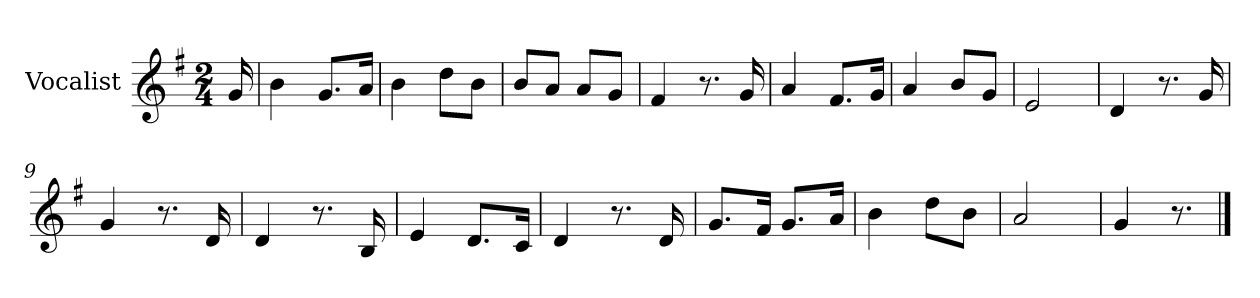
**kern
*part1
*staff1
*I"Vocalist
*k[f#]
*G:
*M2/4
=
16g
=1
4b
8.gL
16aJk
=2
4b
8ddL
8bJ
=3
8bL
8aJ
8aL
8gJ
=4
4f#
8.r
16g
=5
4a
8.f#L
16gJk
=6
4a
8bL
8gJ
=7
2e
=8
4d
8.r
16g
=9
4g
8.r
16d
=10
4d
8.r
16B
=11
4e
8.dL
16cJk
=12
4d
8.r
16d
=13
8.gL
16f#Jk
8.gL
16aJk
=14
4b
8ddL
8bJ
=15
2a
=16
4g
8.r
==
*-
